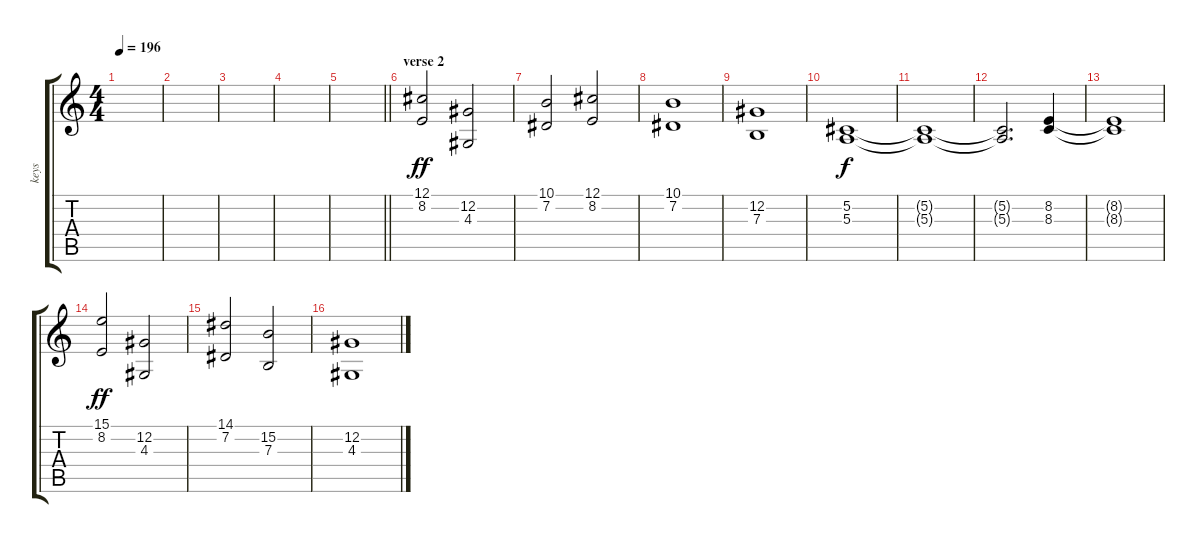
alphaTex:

\track ("keys" "keys") {instrument fx7echoes}
\staff {score tabs}
\tuning (Db4 Ab3 E3 B2 Gb2 Db2) {hide}
\ts (4 4)
\tempo 196
\clef g2
\ks c
|
|
|
|
\barLineRight lightlight
|
\section ("" "verse 2")
(12.1 8.2).2{dy ff} (12.2 4.3).2 |
(10.1 7.2).2 (12.1 8.2).2 |
(10.1 7.2).1 |
(12.2 7.3).1 |
(5.2 5.3).1{dy f} |
(5.2{t} 5.3{t}).1 |
(5.2{t} 5.3{t}).2{d} (8.2 8.3).4 |
(8.2{t} 8.3{t}).1 |
(15.1 8.2).2{dy ff} (12.2 4.3).2 |
(14.1 7.2).2 (15.2 7.3).2 |
(12.2 4.3).1
